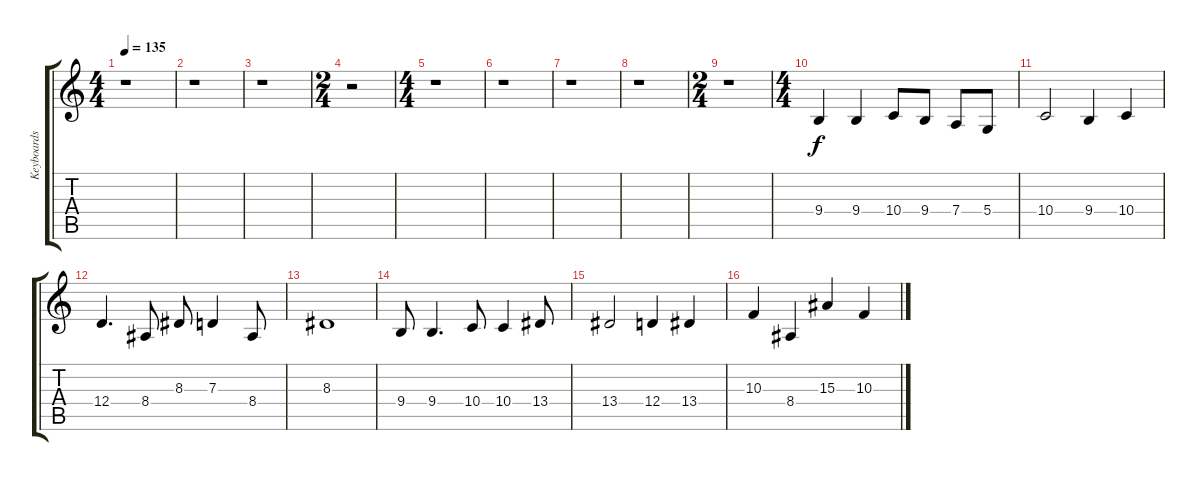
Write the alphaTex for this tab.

\track ("Keyboards" "Keyboards") {instrument flute}
\staff {score tabs}
\tuning (E4 B3 G3 D3 A2 E2) {hide}
\ts (4 4)
\tempo 135
\clef g2
\ks c
r.1{dy f} |
r.1 |
r.1 |
\ts (2 4)
r.2 |
\ts (4 4)
r.1 |
r.1 |
r.1 |
r.1 |
\ts (2 4)
r.1 |
\ts (4 4)
9.4.4 9.4.4 10.4.8 9.4.8 7.4.8 5.4.8 |
10.4.2 9.4.4 10.4.4 |
12.4.4{d} 8.4.8 8.3.8 7.3.4 8.4.8 |
8.3.1 |
9.4.8 9.4.4{d} 10.4.8 10.4.4 13.4.8 |
13.4.2 12.4.4 13.4.4 |
10.3.4 8.4.4 15.3.4 10.3.4
